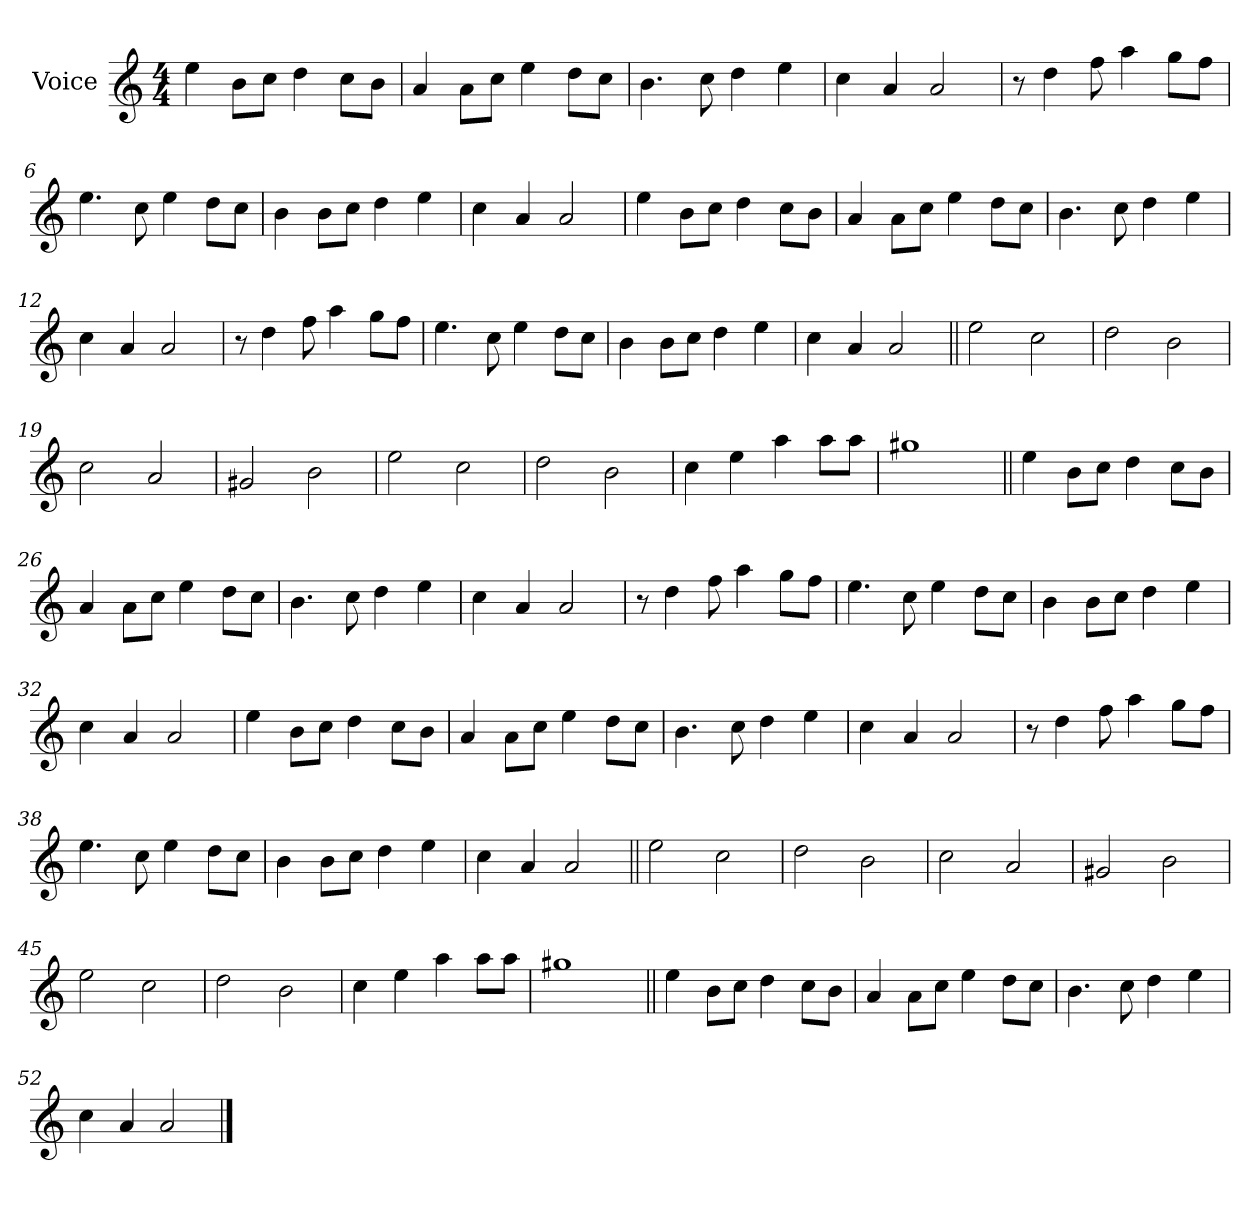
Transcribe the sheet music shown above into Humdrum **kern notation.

**kern
*part1
*staff1
*I"Voice
*I'Vc.
*clefG2
*k[]
*M4/4
=1
4ee
8bL
8ccJ
4dd
8ccL
8bJ
=2
4a
8aL
8ccJ
4ee
8ddL
8ccJ
=3
4.b
8cc
4dd
4ee
=4
4cc
4a
2a
=5
8r
4dd
8ff
4aa
8ggL
8ffJ
=6
4.ee
8cc
4ee
8ddL
8ccJ
=7
4b
8bL
8ccJ
4dd
4ee
=8
4cc
4a
2a
=9
4ee
8bL
8ccJ
4dd
8ccL
8bJ
=10
4a
8aL
8ccJ
4ee
8ddL
8ccJ
=11
4.b
8cc
4dd
4ee
=12
4cc
4a
2a
=13
8r
4dd
8ff
4aa
8ggL
8ffJ
=14
4.ee
8cc
4ee
8ddL
8ccJ
=15
4b
8bL
8ccJ
4dd
4ee
=16
4cc
4a
2a
=17||
2ee
2cc
=18
2dd
2b
=19
2cc
2a
=20
2g#X
2b
=21
2ee
2cc
=22
2dd
2b
=23
4cc
4ee
4aa
8aaL
8aaJ
=24
1gg#X
=25||
4ee
8bL
8ccJ
4dd
8ccL
8bJ
=26
4a
8aL
8ccJ
4ee
8ddL
8ccJ
=27
4.b
8cc
4dd
4ee
=28
4cc
4a
2a
=29
8r
4dd
8ff
4aa
8ggL
8ffJ
=30
4.ee
8cc
4ee
8ddL
8ccJ
=31
4b
8bL
8ccJ
4dd
4ee
=32
4cc
4a
2a
=33
4ee
8bL
8ccJ
4dd
8ccL
8bJ
=34
4a
8aL
8ccJ
4ee
8ddL
8ccJ
=35
4.b
8cc
4dd
4ee
=36
4cc
4a
2a
=37
8r
4dd
8ff
4aa
8ggL
8ffJ
=38
4.ee
8cc
4ee
8ddL
8ccJ
=39
4b
8bL
8ccJ
4dd
4ee
=40
4cc
4a
2a
=41||
2ee
2cc
=42
2dd
2b
=43
2cc
2a
=44
2g#X
2b
=45
2ee
2cc
=46
2dd
2b
=47
4cc
4ee
4aa
8aaL
8aaJ
=48
1gg#X
=49||
4ee
8bL
8ccJ
4dd
8ccL
8bJ
=50
4a
8aL
8ccJ
4ee
8ddL
8ccJ
=51
4.b
8cc
4dd
4ee
=52
4cc
4a
2a
==
*-
